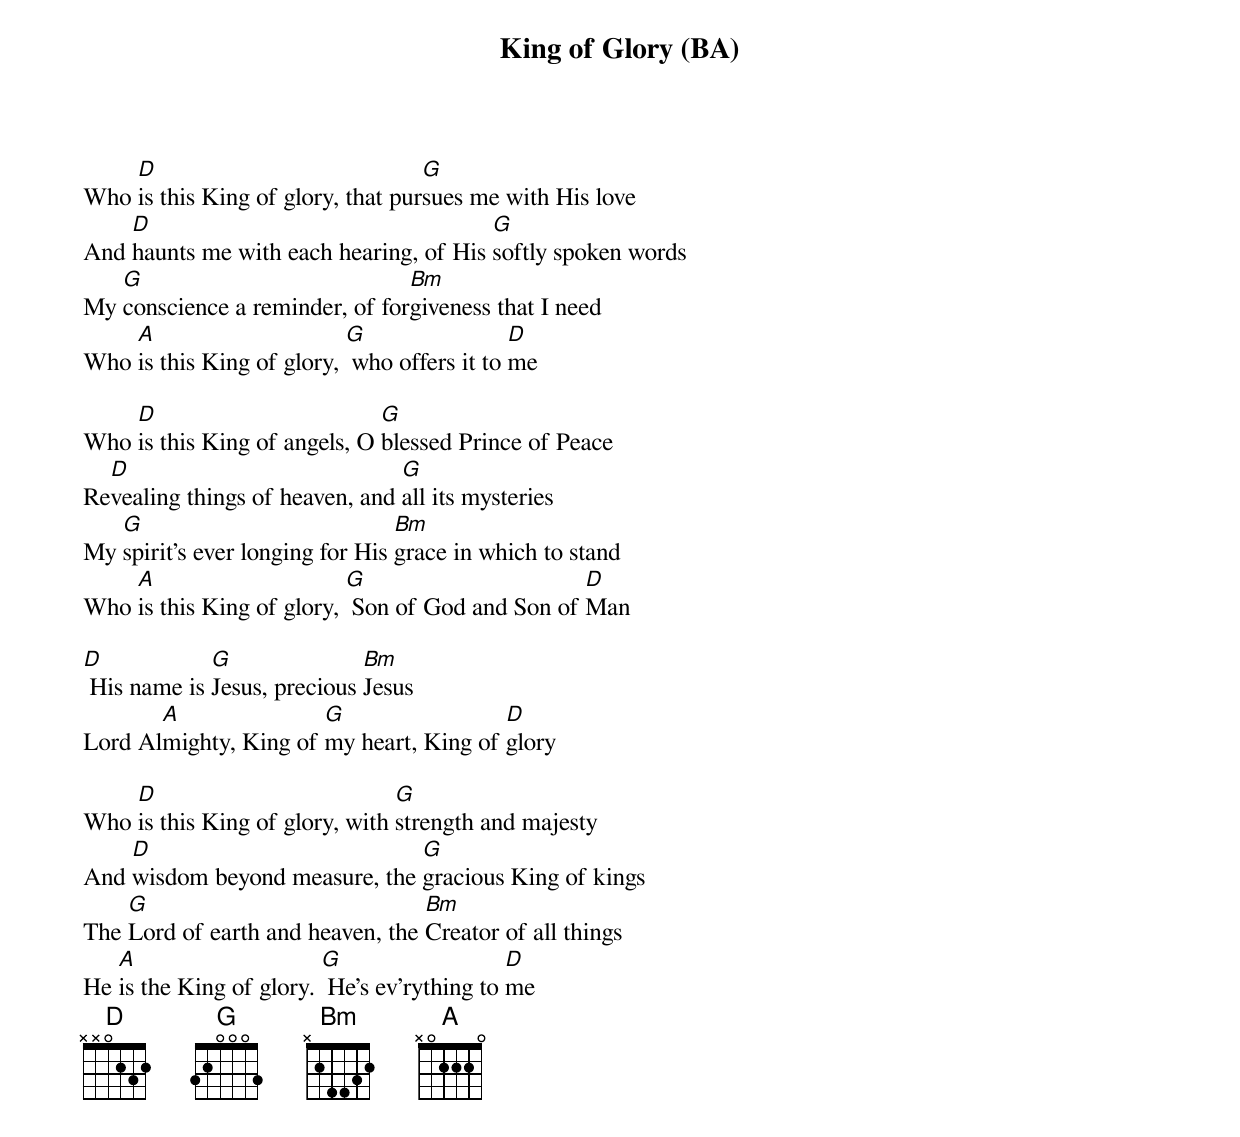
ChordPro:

{title: King of Glory (BA)}
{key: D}
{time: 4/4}
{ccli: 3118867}
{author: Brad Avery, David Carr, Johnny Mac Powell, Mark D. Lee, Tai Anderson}
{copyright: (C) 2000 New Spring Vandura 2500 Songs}

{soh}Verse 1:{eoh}
Who [D]is this King of glory, that pur[G]sues me with His love
And [D]haunts me with each hearing, of His [G]softly spoken words
My [G]conscience a reminder, of for[Bm]giveness that I need
Who [A]is this King of glory, [G] who offers it to [D]me

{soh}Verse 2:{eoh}
Who [D]is this King of angels, O [G]blessed Prince of Peace
Re[D]vealing things of heaven, and [G]all its mysteries
My [G]spirit's ever longing for His [Bm]grace in which to stand
Who [A]is this King of glory, [G] Son of God and Son of [D]Man

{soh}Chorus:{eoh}
[D] His name is [G]Jesus, precious [Bm]Jesus
Lord Al[A]mighty, King of [G]my heart, King of [D]glory

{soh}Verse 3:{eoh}
Who [D]is this King of glory, with [G]strength and majesty
And [D]wisdom beyond measure, the [G]gracious King of kings
The [G]Lord of earth and heaven, the [Bm]Creator of all things
He [A]is the King of glory. [G] He's ev'rything to [D]me
